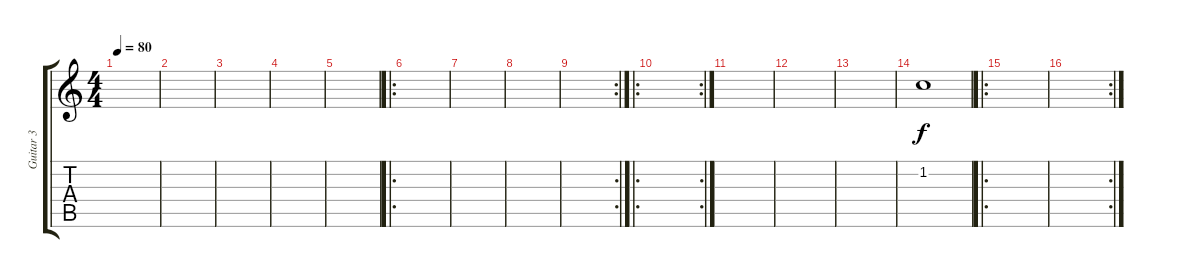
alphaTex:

\track ("Guitar 3" "Guitar 3") {instrument acousticguitarsteel}
\staff {score tabs}
\tuning (E4 B3 G3 D3 A2 E2) {hide}
\ts (4 4)
\tempo 80
\clef g2
\ks c
|
|
|
|
|
\ro
|
|
|
\rc 2
|
\ro
\rc 2
|
|
|
|
1.2.1 |
\ro
|
\rc 2
